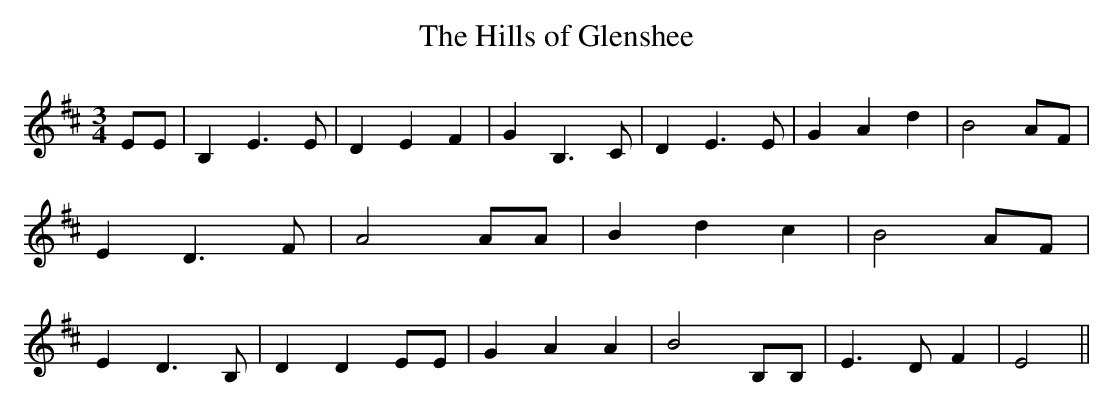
X:1
T:The Hills of Glenshee
M:3/4
L:1/4
K:D
 E/2E/2| B, E3/2 E/2| D E F| G B,3/2 C/2| D E3/2 E/2| G A d| B2A/2-F/2|\
 E D3/2 F/2| A2 A/2A/2| B d c| B2A/2-F/2| E D3/2 B,/2| D D E/2E/2|\
 G A A| B2 B,/2B,/2| E3/2 D/2 F| E2||
